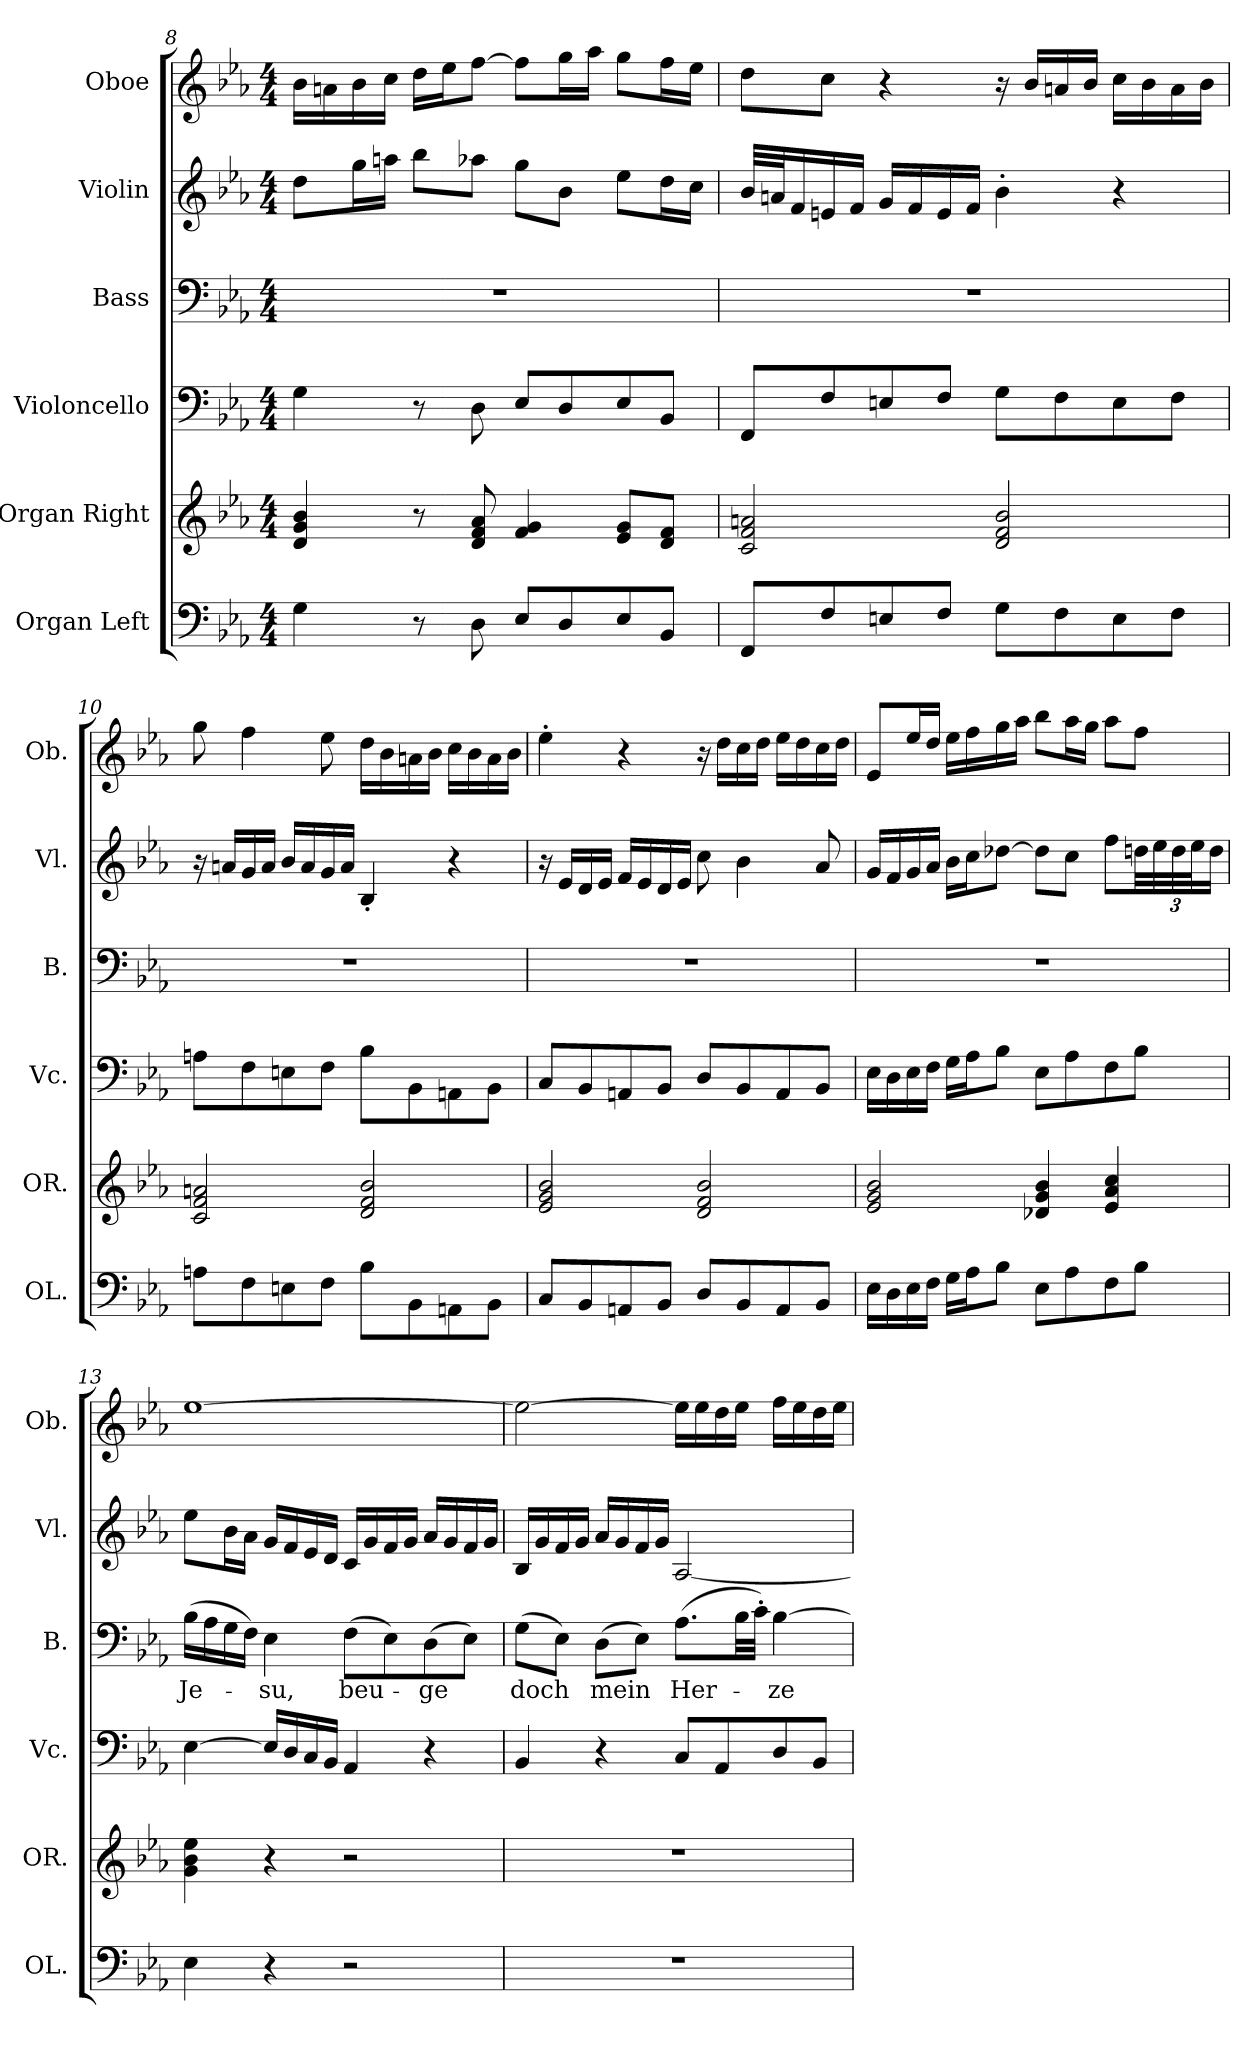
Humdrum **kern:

**kern	**kern	**kern	**kern	**text	**kern	**kern
*part6	*part5	*part4	*part3	*part3	*part2	*part1
*staff6	*staff5	*staff4	*staff3	*staff3	*staff2	*staff1
*I"Organ Left	*I"Organ Right	*I"Violoncello	*I"Bass	*	*I"Violin	*I"Oboe
*I'OL.	*I'OR.	*I'Vc.	*I'B.	*	*I'Vl.	*I'Ob.
*clefF4	*clefG2	*clefF4	*clefF4	*	*clefG2	*clefG2
*k[b-e-a-]	*k[b-e-a-]	*k[b-e-a-]	*k[b-e-a-]	*	*k[b-e-a-]	*k[b-e-a-]
*M4/4	*M4/4	*M4/4	*M4/4	*	*M4/4	*M4/4
=8	=8	=8	=8	=8	=8	=8
4G\	4d/ 4g/ 4b-/	4G\	1r	.	8dd\L	16b-\LL
.	.	.	.	.	.	16an\
.	.	.	.	.	16gg\L	16b-\
.	.	.	.	.	16aan\JJ	16cc\JJ
8r	8r	8r	.	.	8bb-\L	16dd\LL
.	.	.	.	.	.	16ee-\J
8D\	8d/ 8f/ 8a-/	8D\	.	.	8aa-X\J	[8ff\J
8E-/L	4f/ 4g/	8E-/L	.	.	8gg\L	8ff\L]
8D/	.	8D/	.	.	8b-\J	16gg\L
.	.	.	.	.	.	16aa-\JJ
8E-/	8e-/ 8g/L	8E-/	.	.	8ee-\L	8gg\L
8BB-/J	8d/ 8f/J	8BB-/J	.	.	16dd\L	16ff\L
.	.	.	.	.	16cc\JJ	16ee-\JJ
=9	=9	=9	=9	=9	=9	=9
8FF/L	2c/ 2f/ 2an/	8FF/L	1r	.	32b-/LLL	8dd\L
.	.	.	.	.	32an/J	.
.	.	.	.	.	16f/	.
8F/	.	8F/	.	.	16en/	8cc\J
.	.	.	.	.	16f/JJ	.
8En/	.	8En/	.	.	16g/LL	4r
.	.	.	.	.	16f/	.
8F/J	.	8F/J	.	.	16e/	.
.	.	.	.	.	16f/JJ	.
8G\L	2d/ 2f/ 2b-/	8G\L	.	.	4b-'\	16r
.	.	.	.	.	.	16b-/LL
8F\	.	8F\	.	.	.	16an/
.	.	.	.	.	.	16b-/JJ
8E\	.	8E\	.	.	4r	16cc\LL
.	.	.	.	.	.	16b-\
8F\J	.	8F\J	.	.	.	16a\
.	.	.	.	.	.	16b-\JJ
!!LO:LB:g=z
=10	=10	=10	=10	=10	=10	=10
8An\L	2c/ 2f/ 2an/	8An\L	1r	.	16r	8gg\
.	.	.	.	.	16an/LL	.
8F\	.	8F\	.	.	16g/	4ff\
.	.	.	.	.	16a/JJ	.
8En\	.	8En\	.	.	16b-/LL	.
.	.	.	.	.	16a/	.
8F\J	.	8F\J	.	.	16g/	8ee-\
.	.	.	.	.	16a/JJ	.
8B-\L	2d/ 2f/ 2b-/	8B-\L	.	.	4B-'/	16dd\LL
.	.	.	.	.	.	16b-\
8BB-\	.	8BB-\	.	.	.	16an\
.	.	.	.	.	.	16b-\JJ
8AAn\	.	8AAn\	.	.	4r	16cc\LL
.	.	.	.	.	.	16b-\
8BB-\J	.	8BB-\J	.	.	.	16a\
.	.	.	.	.	.	16b-\JJ
=11	=11	=11	=11	=11	=11	=11
8C/L	2e-/ 2g/ 2b-/	8C/L	1r	.	16r	4ee-'\
.	.	.	.	.	16e-/LL	.
8BB-/	.	8BB-/	.	.	16d/	.
.	.	.	.	.	16e-/JJ	.
8AAn/	.	8AAn/	.	.	16f/LL	4r
.	.	.	.	.	16e-/	.
8BB-/J	.	8BB-/J	.	.	16d/	.
.	.	.	.	.	16e-/JJ	.
8D/L	2d/ 2f/ 2b-/	8D/L	.	.	8cc\	16r
.	.	.	.	.	.	16dd\LL
8BB-/	.	8BB-/	.	.	4b-\	16cc\
.	.	.	.	.	.	16dd\JJ
8AA/	.	8AA/	.	.	.	16ee-\LL
.	.	.	.	.	.	16dd\
8BB-/J	.	8BB-/J	.	.	8a-/	16cc\
.	.	.	.	.	.	16dd\JJ
!!LO:PB:g=z
=12	=12	=12	=12	=12	=12	=12
16E-\LL	2e-/ 2g/ 2b-/	16E-\LL	1r	.	16g/LL	8e-/L
16D\	.	16D\	.	.	16f/	.
16E-\	.	16E-\	.	.	16g/	16ee-/L
16F\JJ	.	16F\JJ	.	.	16a-/JJ	16dd/JJ
16G\LL	.	16G\LL	.	.	16b-\LL	16ee-\LL
16A-\J	.	16A-\J	.	.	16cc\J	16ff\
8B-\J	.	8B-\J	.	.	[8dd-X\J	16gg\
.	.	.	.	.	.	16aa-\JJ
8E-\L	4d-X/ 4g/ 4b-/	8E-\L	.	.	8dd-\L]	8bb-\L
8A-\	.	8A-\	.	.	8cc\J	16aa-\L
.	.	.	.	.	.	16gg\JJ
8F\	4e-/ 4a-/ 4cc/	8F\	.	.	8ff\L	8aa-\L
*	*	*	*	*	*Xbrackettup	*
8B-\J	.	8B-\J	.	.	48ddn\LL	8ff\J
.	.	.	.	.	48ee-\	.
.	.	.	.	.	48dd\	.
.	.	.	.	.	48ee-\J	.
.	.	.	.	.	24dd\JJ	.
=13	=13	=13	=13	=13	=13	=13
4E-\	4g\ 4b-\ 4ee-\	[4E-\	(16B-\LL	Je-	8ee-\L	[1ee-
.	.	.	16A-\	.	.	.
.	.	.	16G\	.	16b-\L	.
.	.	.	16F\JJ)	.	16a-\JJ	.
4r	4r	16E-/LL]	4E-\	-su,	16g/LL	.
.	.	16D/	.	.	16f/	.
.	.	16C/	.	.	16e-/	.
.	.	16BB-/JJ	.	.	16d/JJ	.
2r	2r	4AA-/	(8F\L	beu-	16c/LL	.
.	.	.	.	.	16g/	.
.	.	.	8E-\)	.	16f/	.
.	.	.	.	.	16g/JJ	.
.	.	4r	(8D\	-ge	16a-/LL	.
.	.	.	.	.	16g/	.
.	.	.	8E-\J)	.	16f/	.
.	.	.	.	.	16g/JJ	.
!!LO:LB:g=z
=14	=14	=14	=14	=14	=14	=14
1r	1r	4BB-/	(8G\L	doch	16B-/LL	2ee-\_
.	.	.	.	.	16g/	.
.	.	.	8E-\J)	.	16f/	.
.	.	.	.	.	16g/JJ	.
.	.	4r	(8D\L	mein	16a-/LL	.
.	.	.	.	.	16g/	.
.	.	.	8E-\J)	.	16f/	.
.	.	.	.	.	16g/JJ	.
.	.	8C/L	(8.A-\L	Her-	[2A-/	16ee-\LL]
.	.	.	.	.	.	16ee-\
.	.	8AA-/	.	.	.	16dd\
.	.	.	32B-\LL	.	.	16ee-\JJ
.	.	.	32c'\JJJ)	.	.	.
.	.	8D/	[4B-\	-ze	.	16ff\LL
.	.	.	.	.	.	16ee-\
.	.	8BB-/J	.	.	.	16dd\
.	.	.	.	.	.	16ee-\JJ
=	=	=	=	=	=	=
*-	*-	*-	*-	*-	*-	*-
